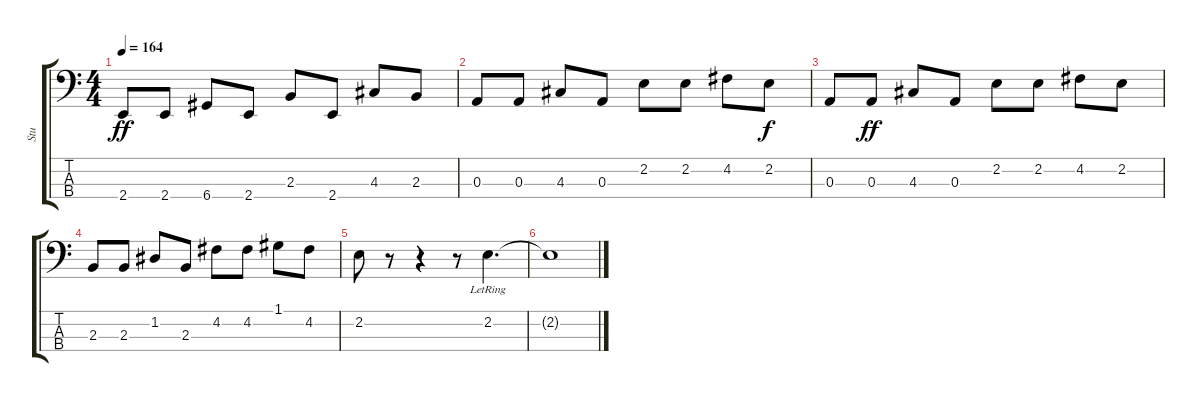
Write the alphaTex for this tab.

\track ("Stu" "Stu") {instrument electricbassfinger}
\staff {score tabs}
\tuning (G2 D2 A1 D1) {hide}
\ts (4 4)
\tempo 164
\clef f4
\ks c
2.4.8{dy ff} 2.4.8 6.4.8 2.4.8 2.3.8 2.4.8 4.3.8 2.3.8 |
0.3.8 0.3.8 4.3.8 0.3.8 2.2.8 2.2.8 4.2.8 2.2.8{dy f} |
0.3.8 0.3.8{dy ff} 4.3.8 0.3.8 2.2.8 2.2.8 4.2.8 2.2.8 |
2.3.8 2.3.8 1.2.8 2.3.8 4.2.8 4.2.8 1.1.8 4.2.8 |
2.2.8 r.8 r.4 r.8 2.2{lr}.4{d} |
2.2{t}.1
